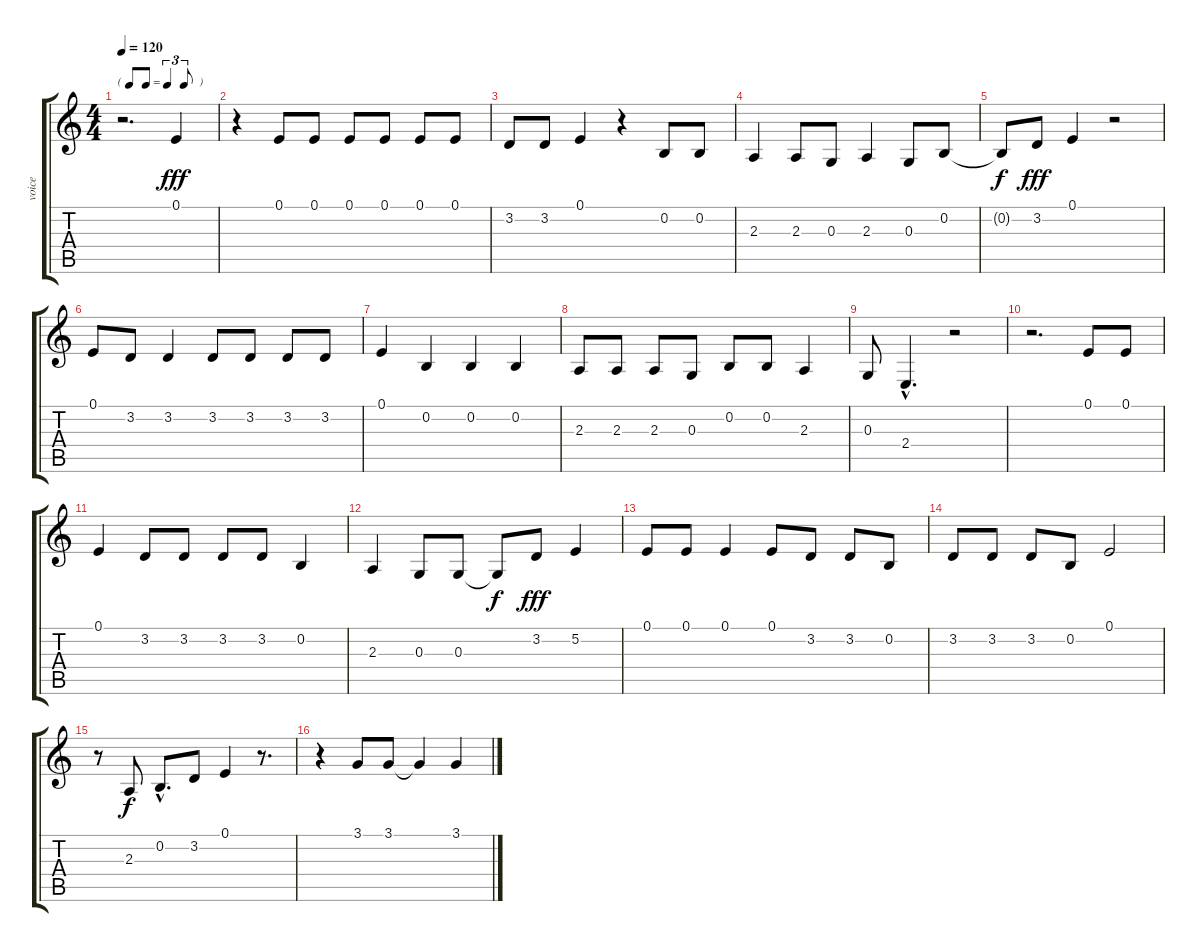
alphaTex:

\track ("voice" "voice") {instrument viola}
\staff {score tabs}
\tuning (E4 B3 G3 D3 A2 E2) {hide}
\ts (4 4)
\tf triplet8th
\tempo 120
\clef g2
\ks c
r.2{d dy fff} 0.1.4 |
r.4 0.1.8 0.1.8 0.1.8 0.1.8 0.1.8 0.1.8 |
3.2.8 3.2.8 0.1.4 r.4 0.2.8 0.2.8 |
2.3.4 2.3.8 0.3.8 2.3.4 0.3.8 0.2.8 |
0.2{t}.8{dy f} 3.2.8{dy fff} 0.1.4 r.2 |
0.1.8 3.2.8 3.2.4 3.2.8 3.2.8 3.2.8 3.2.8 |
0.1.4 0.2.4 0.2.4 0.2.4 |
2.3.8 2.3.8 2.3.8 0.3.8 0.2.8 0.2.8 2.3.4 |
0.3.8 2.4{hac}.4{d} r.2 |
r.2{d} 0.1.8 0.1.8 |
0.1.4 3.2.8 3.2.8 3.2.8 3.2.8 0.2.4 |
2.3.4 0.3.8 0.3.8 0.3{t}.8{dy f} 3.2.8{dy fff} 5.2.4 |
0.1.8 0.1.8 0.1.4 0.1.8 3.2.8 3.2.8 0.2.8 |
3.2.8 3.2.8 3.2.8 0.2.8 0.1.2 |
r.8 2.3.8{dy f} 0.2{hac}.8{d} 3.2.8 0.1.4 r.8{d} |
r.4 3.1.8 3.1.8 3.1{t}.4 3.1.4
